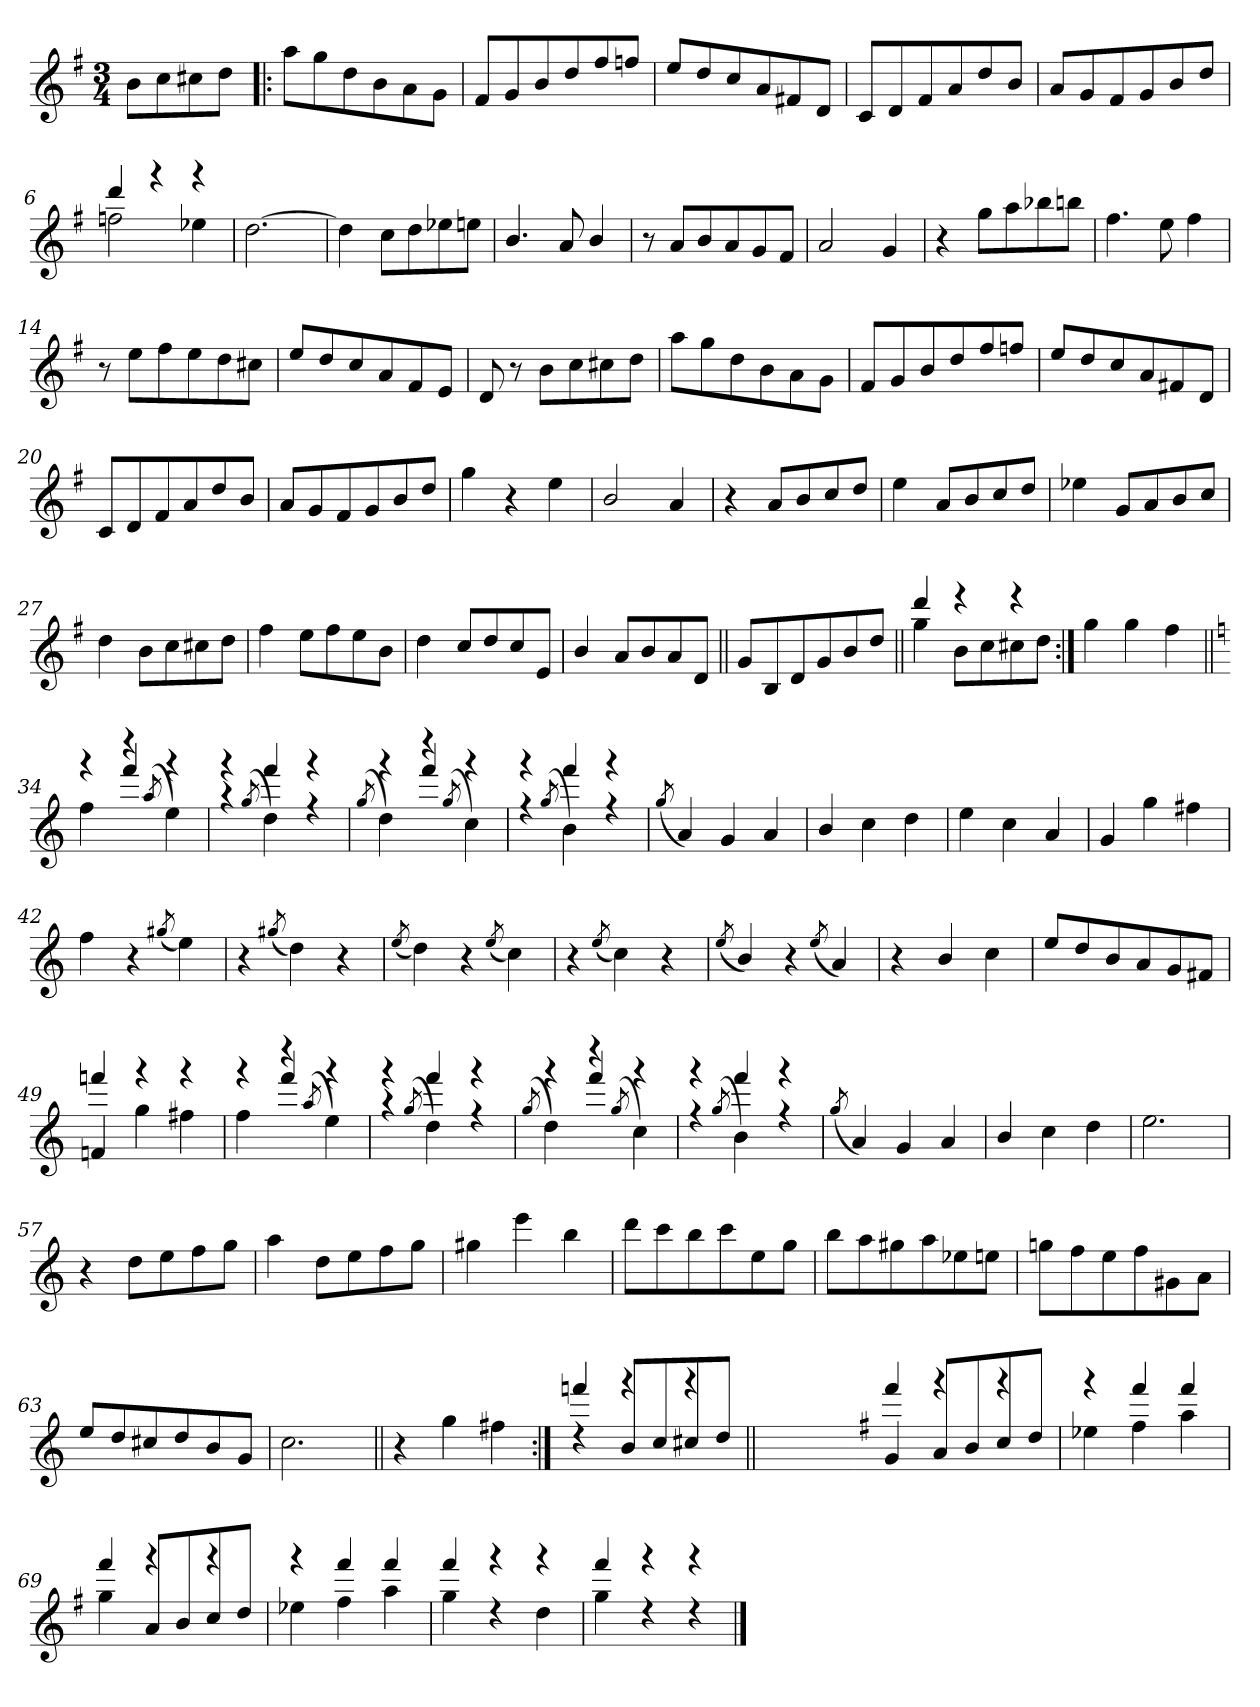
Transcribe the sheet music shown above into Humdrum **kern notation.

**kern
*part1
*staff1
*clefG2
*k[f#]
*G:
*M3/4
=
8b\L
8cc\
8cc#X\
8dd\J
=1!|:
8aa\L
8gg\
8dd\
8b\
8a\
8g\J
=2
8f#/L
8g/
8b/
8dd/
8ff#/
8ffn/J
=3
8ee/L
8dd/
8cc/
8a/
8f#X/
8d/J
=4
8c/L
8d/
8f#/
8a/
8dd/
8b/J
!!LO:LB:g=z
=5
8a/L
8g/
8f#/
8g/
8b/
8dd/J
=6
*^
2ffn\	4ddd!/
.	4rfff
4ee-X\	4rfff
*v	*v
=7
[2.dd\
=8
4dd\]
8cc\L
8dd\
8ee-X\
8een\J
=9
4.b/
8a/
4b/
!!LO:LB:g=z
=10
8r
8a/L
8b/
8a/
8g/
8f#/J
=11
2a/
4g/
=12
4r
8gg\L
8aa\
8bb-X\
8bbn\J
=13
4.ff#\
8ee\
4ff#\
=14
8r
8ee\L
8ff#\
8ee\
8dd\
8cc#X\J
!!LO:LB:g=z
=15
8ee/L
8dd/
8cc/
8a/
8f#/
8e/J
=16
8d/
8r
8b\L
8cc\
8cc#X\
8dd\J
=17
8aa\L
8gg\
8dd\
8b\
8a\
8g\J
=18
8f#/L
8g/
8b/
8dd/
8ff#/
8ffn/J
=19
8ee/L
8dd/
8cc/
8a/
8f#X/
8d/J
!!LO:LB:g=z
=20
8c/L
8d/
8f#/
8a/
8dd/
8b/J
=21
8a/L
8g/
8f#/
8g/
8b/
8dd/J
=22
4gg\
4r
4ee\
=23
2b/
4a/
=24
4r
8a/L
8b/
8cc/
8dd/J
!!LO:LB:g=z
=25
4ee\
8a/L
8b/
8cc/
8dd/J
=26
4ee-X\
8g/L
8a/
8b/
8cc/J
=27
4dd\
8b\L
8cc\
8cc#X\
8dd\J
=28
4ff#\
8ee\L
8ff#\
8ee\
8b\J
=29
4dd\
8cc/L
8dd/
8cc/
8e/J
!!LO:LB:g=z
=30
4b/
8a/L
8b/
8a/
8d/J
=31||
8g/L
8B/
8d/
8g/
8b/
8dd/J
=32||
*^
4gg\	4ddd!/
8b\L	4rddd
8cc\	.
8cc#X\	4rddd
8dd\J	.
*v	*v
=33:|!
4gg\
4gg\
4ff#\
!!LO:LB:g=z
=34||
*k[]
*C:
*^
4ff\	4rfff
4r	4fff!/
(<8qaa/	.
4ee\)	4rfff
=35	=35
4r	4rfff
(<8qgg/	.
4dd\)	4fff!/
4r	4rfff
=36	=36
(<8qgg/	.
4dd\)	4rfff
4r	4fff!/
(<8qgg/	.
4cc\)	4rfff
=37	=37
4r	4rfff
(<8qgg/	.
4b\)	4fff!/
4r	4rfff
*v	*v
=38
(<8qgg/
4a/)
4g/
4a/
!!LO:LB:g=z
=39
4b/
4cc\
4dd\
=40
4ee\
4cc\
4a/
=41
4g/
4gg\
4ff#X\
=42
4ff\
4r
(<8qgg#X/
4ee\)
=43
4r
(<8qgg#X/
4dd\)
4r
!!LO:PB:g=z
=44
(<8qee/
4dd\)
4r
(<8qee/
4cc\)
=45
4r
(<8qee/
4cc\)
4r
=46
(<8qee/
4b/)
4r
(<8qee/
4a/)
=47
4r
4b/
4cc\
=48
8ee/L
8dd/
8b/
8a/
8g/
8f#X/J
!!LO:LB:g=z
=49
*^
4fn/	4fffn!/
4gg\	4rfff
4ff#X\	4rfff
=50	=50
4ff\	4rfff
4r	4fff!/
(<8qaa/	.
4ee\)	4rfff
=51	=51
4r	4rfff
(<8qgg/	.
4dd\)	4fff!/
4r	4rfff
=52	=52
(<8qgg/	.
4dd\)	4rfff
4r	4fff!/
(<8qgg/	.
4cc\)	4rfff
=53	=53
4r	4rfff
(<8qgg/	.
4b\)	4fff!/
4r	4rfff
*v	*v
=54
(<8qgg/
4a/)
4g/
4a/
!!LO:LB:g=z
=55
4b/
4cc\
4dd\
=56
2.ee\
=57
4r
8dd\L
8ee\
8ff\
8gg\J
=58
4aa\
8dd\L
8ee\
8ff\
8gg\J
=59
4gg#X\
4eee\
4bb\
!!LO:LB:g=z
=60
8ddd\L
8ccc\
8bb\
8ccc\
8ee\
8gg\J
=61
8bb\L
8aa\
8gg#X\
8aa\
8ee-X\
8een\J
=62
8ggn\L
8ff\
8ee\
8ff\
8g#X\
8a\J
=63
8ee/L
8dd/
8cc#X/
8dd/
8b/
8g/J
!!LO:LB:g=z
=64
2.cc\
=65||
4r
4gg\
4ff#X\
=66:|!
*^
4rdd	4fffn!/
8b/L	4rfff
8cc/	.
8cc#X/	4rfff
8dd/J	.
*v	*v
=66X661||
2.ryy
!!LO:LB:g=z
=67-
*k[f#]
*G:
*^
4g/	4fff#!/
8a/L	4rfff
8b/	.
8cc/	4rfff
8dd/J	.
=68	=68
4ee-X\	4rggg
4ff#\	4fff#!/
4aa\	4fff#!/
=69	=69
4gg\	4fff#!/
8a/L	4rfff
8b/	.
8cc/	4rfff
8dd/J	.
=70	=70
4ee-X\	4rggg
4ff#\	4fff#!/
4aa\	4fff#!/
=71	=71
4gg\	4fff#!/
4rdd	4rfff
4dd\	4rfff
=72	=72
4gg\	4fff#!/
4rdd	4rfff
4rdd	4rfff
*v	*v
==
*-
